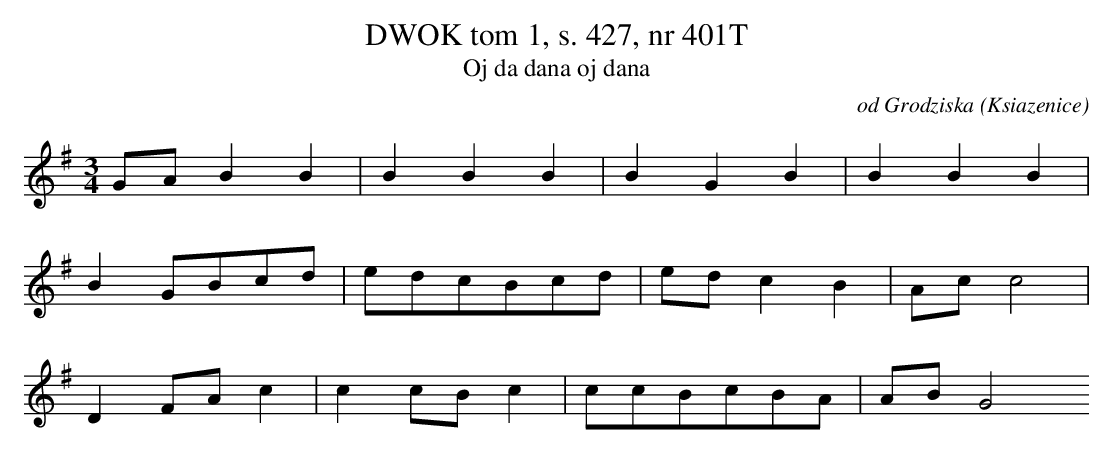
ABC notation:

X:1
T: DWOK tom 1, s. 427, nr 401T
T: Oj da dana oj dana
O: od Grodziska (Ksiazenice)
M: 3/4
L: 1/8
K: G
GAB2B2 | B2B2B2 | B2G2B2 | B2B2B2 |
B2GBcd | edcBcd | edc2B2 | Acc4 |
D2FAc2 | c2cBc2 | ccBcBA | ABG4
